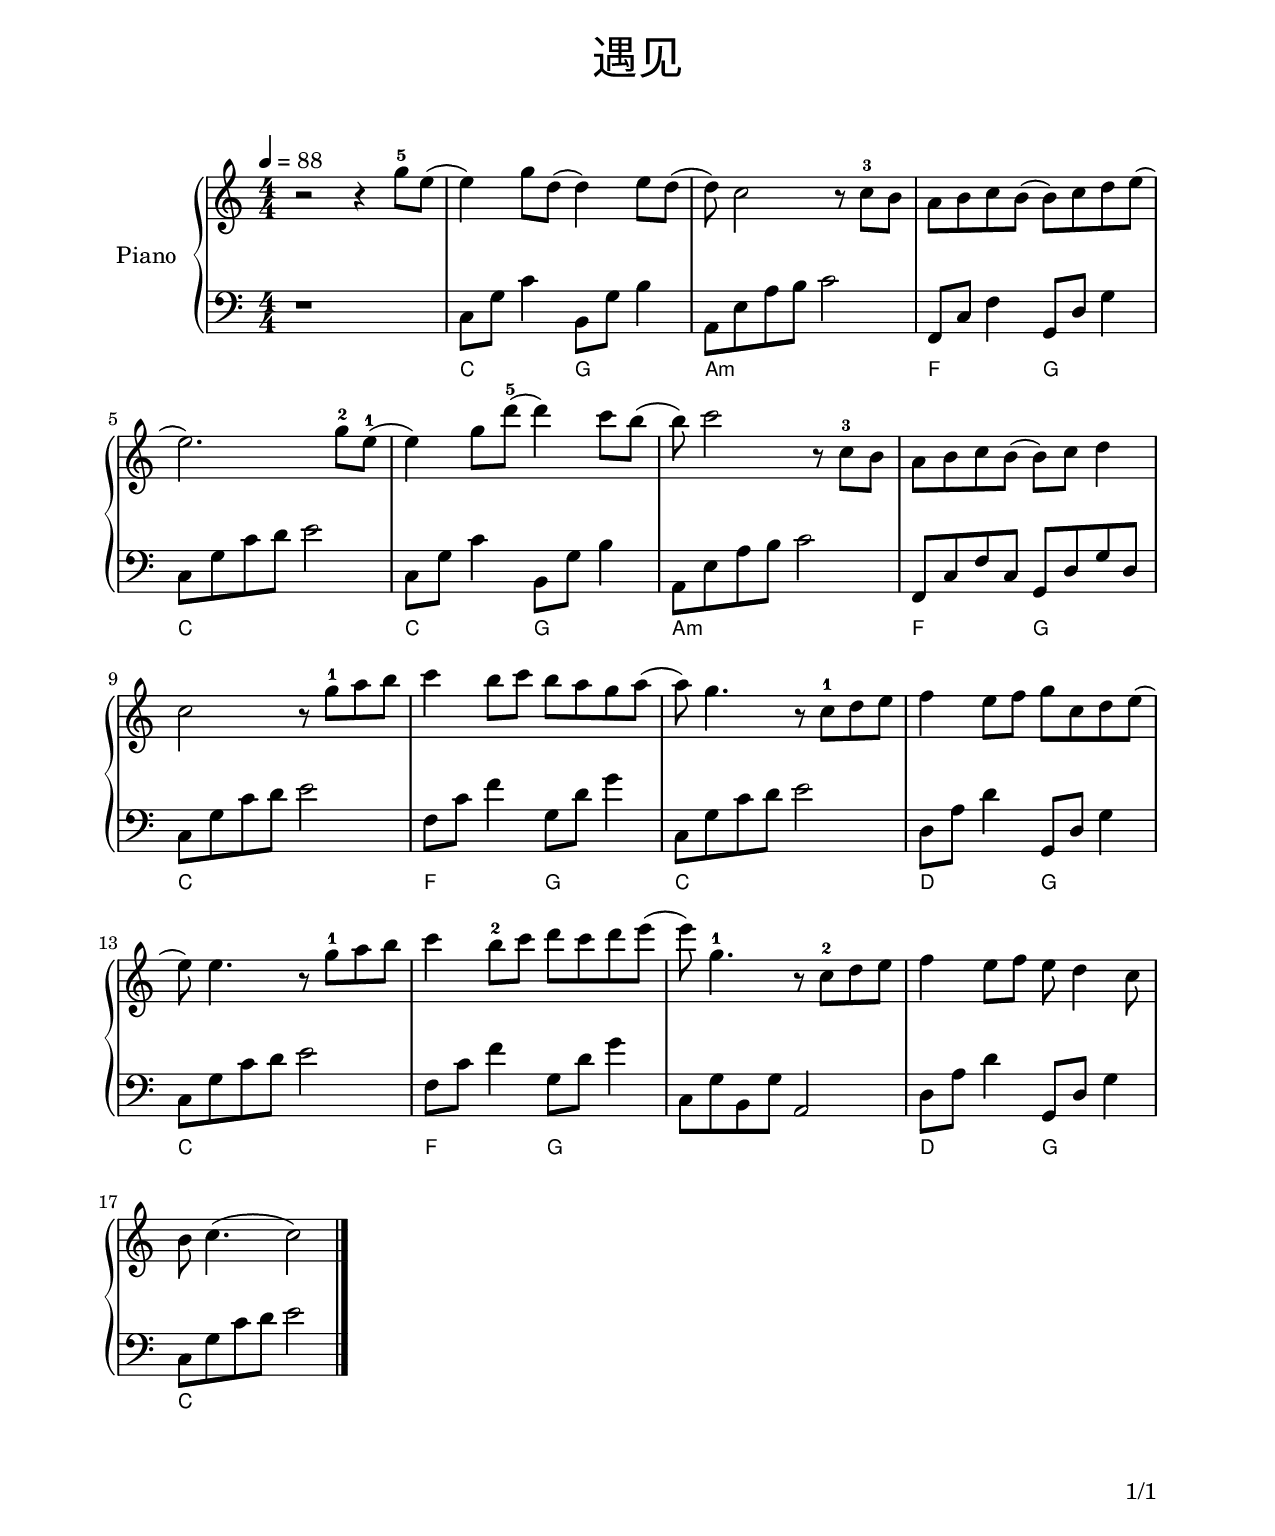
\version "2.24.3"
\include "../settings.v1.ly"

\header {
  title = \markup \override #'((font-name . "FangSong")(font-size . 6)) "遇见"
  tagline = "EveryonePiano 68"
}

\paper {
  total-page = 1
  ragged-last = ##t
}

\markup \vspace #1.5

CI  = { c8  g8  c'4 }
DI  = { d8  a8  d'4 }
GI  = { g,8 d8  g4  }
GII = { g8  d'8 g'4 }
FI  = { f,8 c8  f4  }
FII = { f8  c'8 f'4 }

CII = { c8  g8 c'8 d'8 e'2 }
AmI = { a,8 e8 a8  b8  c'2 }

FIII = { f,8 c8 f8 c8 }
GIII = { g,8 d8 g8 d8 }

\score {
  \new PianoStaff \with {
    instrumentName = "Piano"
  } <<
    \new Staff {
      \tempo 4 = 88
      \clef treble
      \key c \major
      \time 4/4
      
      r2 r4  g''8^5 e''8(   | e''4) g''8 d''8(    d''4)  e''8  d''8( | d''8) c''2  r8 c''8^3 b'8 | a'8 b'8 c''8 b'8( b'8) c''8 d''8 e''8( | \break
      e''2.) g''8^2 e''8^1( | e''4) g''8 d'''8^5( d'''4) c'''8 b''8( | b''8) c'''2 r8 c''8^3 b'8 | a'8 b'8 c''8 b'8( b'8) c''8 d''4       | \break

      c''2        r8 g''8^1 a''8 b''8 | c'''4 b''8   c'''8 b''8  a''8  g''8  a''8(  | a''8)  g''4.   r8 c''8^1 d''8 e''8 | f''4 e''8 f''8 g''8 c''8 d''8 e''8( | \break
      e''8) e''4. r8 g''8^1 a''8 b''8 | c'''4 b''8^2 c'''8 d'''8 c'''8 d'''8 e'''8( | e'''8) g''4.^1 r8 c''8^2 d''8 e''8 | f''4 e''8 f''8 e''8 d''4      c''8  | \break
      
      b'8 c''4.( c''2) | \bar "|."
    }
    \new Staff {
      \clef bass
      \key c \major
      \time 4/4
      
      r1   | \CI b,8 g8 b4 | \AmI | \FI   \GI   |
      \CII | \CI b,8 g8 b4 | \AmI | \FIII \GIII |
      
      \CII | \FII \GII | \CII             | \DI \GI |
      \CII | \FII \GII | c8 g8 b,8 g8 a,2 | \DI \GI |
      
      \CII |
    }
    \chords {

      r1 | c2 g2 | a1:m | f2 g2 |
      c1 | c2 g2 | a1:m | f2 g2 |
      
      c1 | f2 g2 | c1 | d2 g2 |
      c1 | f2 g2 | r1 | d2 g2 |
      
      c1 |
    }
  >>
  \layout {}
}

\score {
  \new PianoStaff \with {
    instrumentName = "Piano"
  } <<
    \new Staff {
      \tempo 4 = 88
      \clef treble
      \key c \major
      \time 4/4
      
      r2 r4  g''8 e''8( | e''4) g''8 d''8(  d''4)  e''8  d''8( | d''8) c''2  r8 c''8 b'8 | a'8 b'8 c''8 b'8( b'8) c''8 d''8 e''8( | \break
      e''2.) g''8 e''8( | e''4) g''8 d'''8( d'''4) c'''8 b''8( | b''8) c'''2 r8 c''8 b'8 | a'8 b'8 c''8 b'8( b'8) c''8 d''4       | \break

      c''2        r8 g''8 a''8 b''8 | c'''4 b''8 c'''8 b''8  a''8  g''8  a''8(  | a''8)  g''4. r8 c''8 d''8 e''8 | f''4 e''8 f''8 g''8 c''8 d''8 e''8( | \break
      e''8) e''4. r8 g''8 a''8 b''8 | c'''4 b''8 c'''8 d'''8 c'''8 d'''8 e'''8( | e'''8) g''4. r8 c''8 d''8 e''8 | f''4 e''8 f''8 e''8 d''4      c''8  | \break
      
      b'8 c''4.( c''2) | \bar "|."
    }
    \new Staff {
      \clef bass
      \key c \major
      \time 4/4
      
      r1   | \CI b,8 g8 b4 | \AmI | \FI   \GI   |
      \CII | \CI b,8 g8 b4 | \AmI | \FIII \GIII |
      
      \CII | \FII \GII | \CII             | \DI \GI |
      \CII | \FII \GII | c8 g8 b,8 g8 a,2 | \DI \GI |
      
      \CII |
    }
  >>
  \midi {}
}
